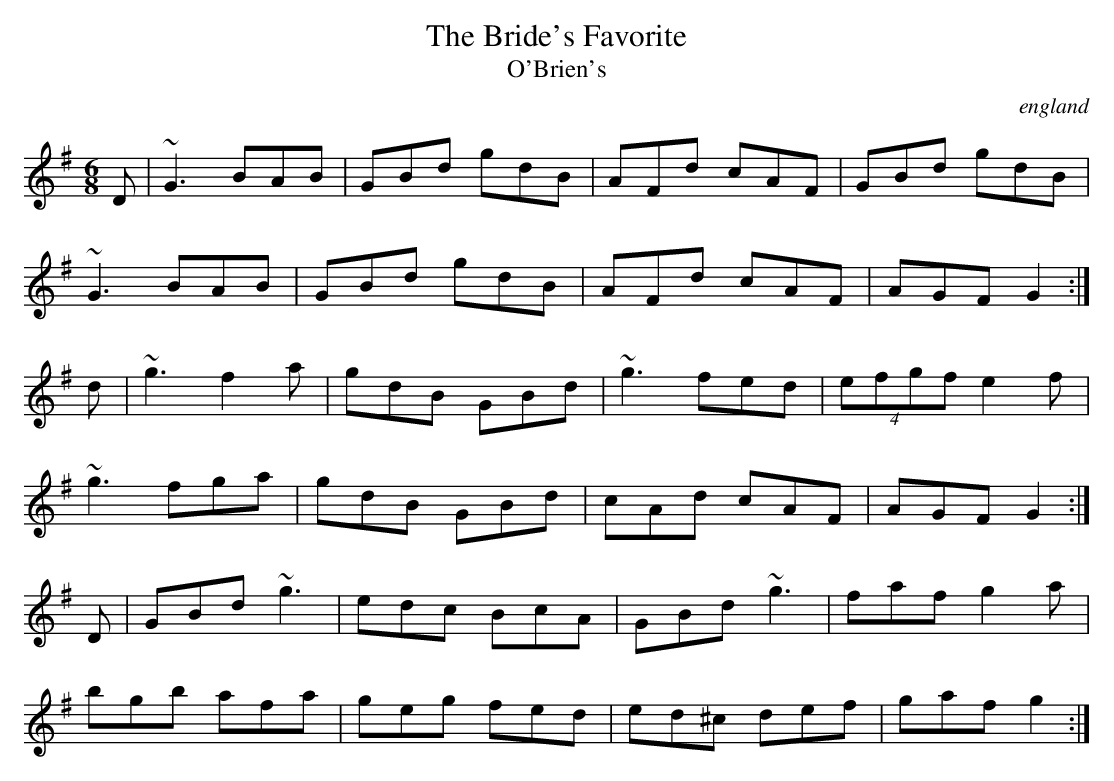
X:1
T:Bride's Favorite, The
T:O'Brien's
O:england
M:6/8
L:1/8
K:G
D|~G3 BAB|GBd gdB|AFd cAF|GBd gdB|
~G3 BAB|GBd gdB|AFd cAF|AGF G2:|
d|~g3 f2a|gdB GBd|~g3 fed|(4efgf e2f|
~g3 fga|gdB GBd|cAd cAF|AGF G2:|
D|GBd ~g3|edc BcA|GBd ~g3|faf g2a|
bgb afa|geg fed|ed^c def|gaf g2:|
